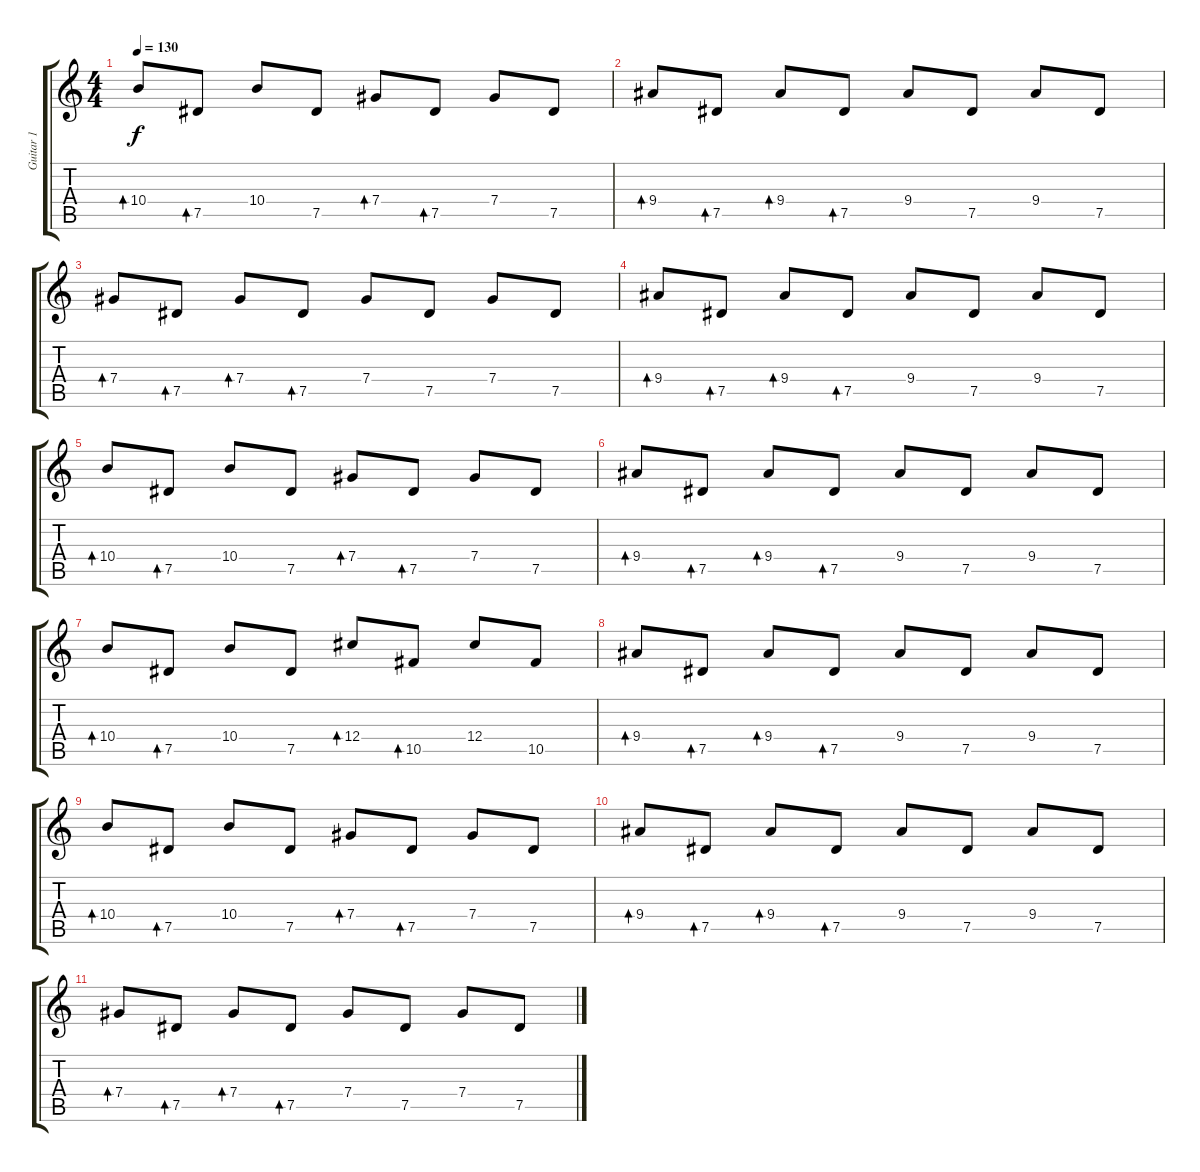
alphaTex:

\track ("Guitar 1" "Guitar 1") {instrument electricguitarclean}
\staff {score tabs}
\tuning (Eb4 Bb3 Gb3 Db3 Ab2 Eb2) {hide}
\ts (4 4)
\tempo 130
\clef g2
\ks c
10.4.8{bd 240 dy f} 7.5.8{bd 240} 10.4.8 7.5.8 7.4.8{bd 240} 7.5.8{bd 240} 7.4.8 7.5.8 |
9.4.8{bd 240} 7.5.8{bd 240} 9.4.8{bd 240} 7.5.8{bd 240} 9.4.8 7.5.8 9.4.8 7.5.8 |
7.4.8{bd 240} 7.5.8{bd 240} 7.4.8{bd 240} 7.5.8{bd 240} 7.4.8 7.5.8 7.4.8 7.5.8 |
9.4.8{bd 240 instrument electricguitarclean} 7.5.8{bd 240} 9.4.8{bd 240} 7.5.8{bd 240} 9.4.8 7.5.8 9.4.8 7.5.8 |
10.4.8{bd 240} 7.5.8{bd 240} 10.4.8 7.5.8 7.4.8{bd 240} 7.5.8{bd 240} 7.4.8 7.5.8 |
9.4.8{bd 240} 7.5.8{bd 240} 9.4.8{bd 240} 7.5.8{bd 240} 9.4.8 7.5.8 9.4.8 7.5.8 |
10.4.8{bd 240} 7.5.8{bd 240} 10.4.8 7.5.8 12.4.8{bd 240} 10.5.8{bd 240} 12.4.8 10.5.8 |
9.4.8{bd 240} 7.5.8{bd 240} 9.4.8{bd 240} 7.5.8{bd 240} 9.4.8 7.5.8 9.4.8 7.5.8 |
10.4.8{bd 240} 7.5.8{bd 240} 10.4.8 7.5.8 7.4.8{bd 240} 7.5.8{bd 240} 7.4.8 7.5.8 |
9.4.8{bd 240} 7.5.8{bd 240} 9.4.8{bd 240} 7.5.8{bd 240} 9.4.8 7.5.8 9.4.8 7.5.8 |
7.4.8{bd 240} 7.5.8{bd 240} 7.4.8{bd 240} 7.5.8{bd 240} 7.4.8 7.5.8 7.4.8 7.5.8
